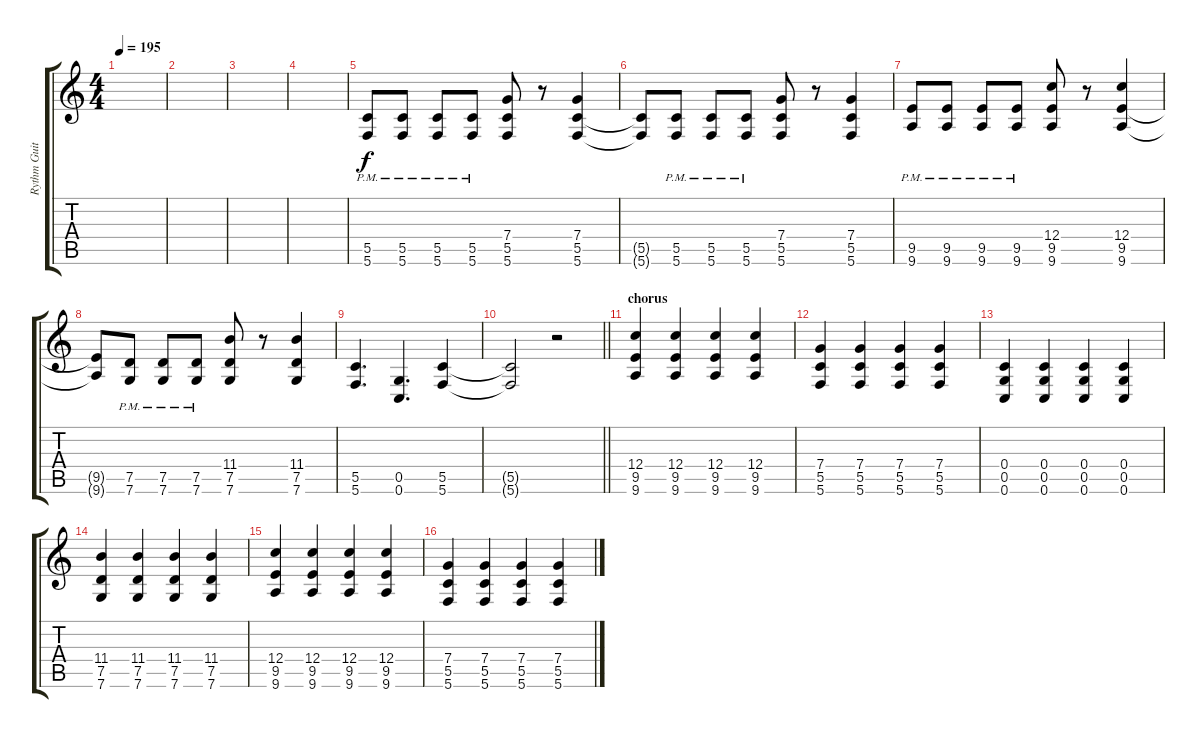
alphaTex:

\track ("Rythm Guitar" "Rythm Guit") {instrument overdrivenguitar}
\staff {score tabs}
\tuning (D4 A3 F3 C3 G2 C2) {hide}
\ts (4 4)
\tempo 195
\clef g2
\ks c
|
|
|
|
(5.5{pm} 5.6{pm}).8 (5.5{pm} 5.6{pm}).8 (5.5{pm} 5.6{pm}).8 (5.5{pm} 5.6{pm}).8 (7.4 5.5 5.6).8 r.8 (7.4 5.5 5.6).4 |
(5.5{t} 5.6{t}).8 (5.5{pm} 5.6{pm}).8 (5.5{pm} 5.6{pm}).8 (5.5{pm} 5.6{pm}).8 (7.4 5.5 5.6).8 r.8 (7.4 5.5 5.6).4 |
(9.5{pm} 9.6{pm}).8 (9.5{pm} 9.6{pm}).8 (9.5{pm} 9.6{pm}).8 (9.5{pm} 9.6{pm}).8 (12.4 9.5 9.6).8 r.8 (12.4 9.5 9.6).4 |
(9.5{t} 9.6{t}).8 (7.5{pm} 7.6{pm}).8 (7.5{pm} 7.6{pm}).8 (7.5{pm} 7.6{pm}).8 (11.4 7.5 7.6).8 r.8 (11.4 7.5 7.6).4 |
(5.5 5.6).4{d} (0.5 0.6).4{d} (5.5 5.6).4 |
\barLineRight lightlight
(5.5{t} 5.6{t}).2 r.2 |
\section ("" "chorus")
(12.4 9.5 9.6).4 (12.4 9.5 9.6).4 (12.4 9.5 9.6).4 (12.4 9.5 9.6).4 |
(7.4 5.5 5.6).4 (7.4 5.5 5.6).4 (7.4 5.5 5.6).4 (7.4 5.5 5.6).4 |
(0.4 0.5 0.6).4 (0.4 0.5 0.6).4 (0.4 0.5 0.6).4 (0.4 0.5 0.6).4 |
(11.4 7.5 7.6).4 (11.4 7.5 7.6).4 (11.4 7.5 7.6).4 (11.4 7.5 7.6).4 |
(12.4 9.5 9.6).4 (12.4 9.5 9.6).4 (12.4 9.5 9.6).4 (12.4 9.5 9.6).4 |
(7.4 5.5 5.6).4 (7.4 5.5 5.6).4 (7.4 5.5 5.6).4 (7.4 5.5 5.6).4
